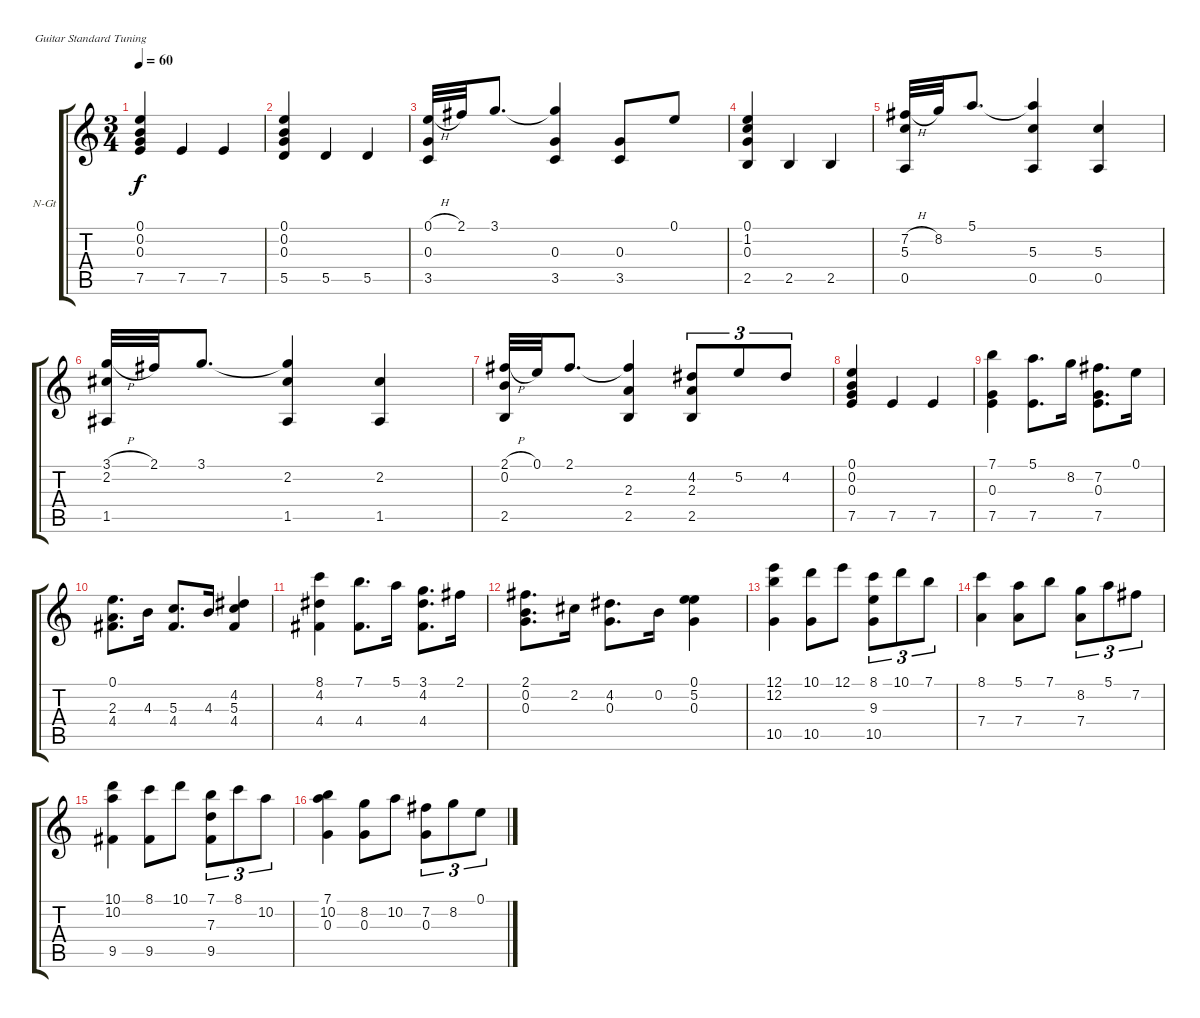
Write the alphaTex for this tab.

\bracketExtendMode groupsimilarinstruments
\firstSystemTrackNameOrientation horizontal
\otherSystemsTrackNameOrientation horizontal
\track ("guitare" "N-Gt") {instrument acousticguitarnylon}
\staff {score tabs}
\tuning (E4 B3 G3 D3 A2 E2)
\ts (3 4)
\tempo 60
\clef g2
\ks c
(0.1 0.2 0.3 7.5).4{dy f instrument acousticguitarnylon} 7.5.4 7.5.4 |
(0.1 0.2 0.3 5.5).4 5.5.4 5.5.4 |
(0.1{h} 0.3 3.5).32 2.1.32 3.1.8{d} (3.1{t} 0.3 3.5).4 (0.3 3.5).8 0.1.8 |
(0.1 1.2 0.3 2.5).4 2.5.4 2.5.4 |
(7.2{h} 5.3 0.5).32 8.2.32 5.1.8{d} (5.1{t} 5.3 0.5).4 (5.3 0.5).4 |
(3.1{h} 2.2 1.5).32 2.1.32 3.1.8{d} (3.1{t} 2.2 1.5).4 (2.2 1.5).4 |
(2.1{h} 0.2 2.5).32 0.1.32 2.1.8{d} (2.1{t} 2.3 2.5).4 (4.2 2.3 2.5).8{tu (3 2)} 5.2.8{tu (3 2)} 4.2.8{tu (3 2)} |
(0.1 0.2 0.3 7.5).4 7.5.4 7.5.4 |
(7.1 0.3 7.5).4 (5.1 7.5).8{d} 8.2.16 (7.2 0.3 7.5).8{d} 0.1.16 |
(0.1 2.3 4.4).8{d} 4.3.16 (5.3 4.4).8{d} 4.3.16 (4.2 5.3 4.4).4 |
(8.1 4.2 4.4).4 (7.1 4.4).8{d} 5.1.16 (3.1 4.2 4.4).8{d} 2.1.16 |
(2.1 0.2 0.3).8{d} 2.2.16 (4.2 0.3).8{d} 0.2.16 (0.1 5.2 0.3).4 |
(12.1 12.2 10.5).4 (10.1 10.5).8 12.1.8 (8.1 9.3 10.5).8{tu (3 2)} 10.1.8{tu (3 2)} 7.1.8{tu (3 2)} |
(8.1 7.4).4 (5.1 7.4).8 7.1.8 (8.2 7.4).8{tu (3 2)} 5.1.8{tu (3 2)} 7.2.8{tu (3 2)} |
(10.1 10.2 9.5).4 (8.1 9.5).8 10.1.8 (7.1 7.3 9.5).8{tu (3 2)} 8.1.8{tu (3 2)} 10.2.8{tu (3 2)} |
(7.1 10.2 0.3).4 (8.2 0.3).8 10.2.8 (7.2 0.3).8{tu (3 2)} 8.2.8{tu (3 2)} 0.1.8{tu (3 2)}
